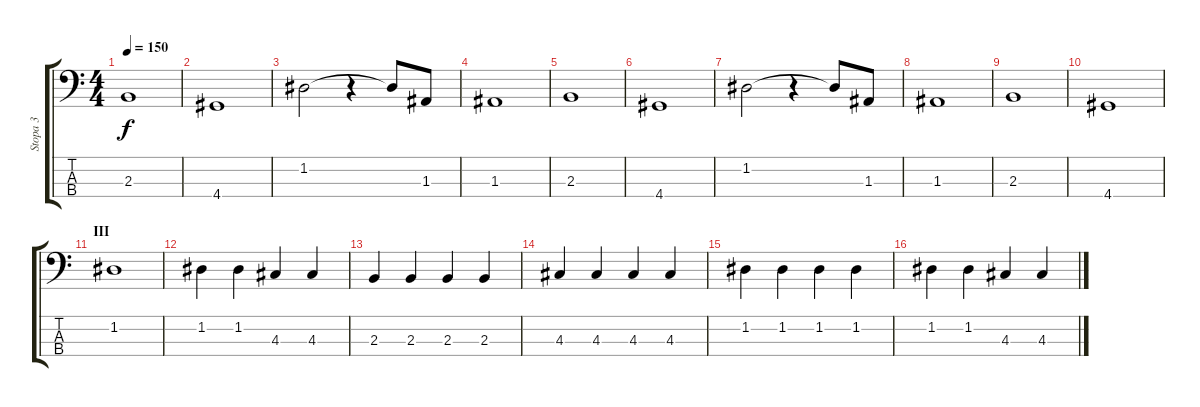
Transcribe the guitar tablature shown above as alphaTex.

\track ("Stopa 3" "Stopa 3") {instrument electricbassfinger}
\staff {score tabs}
\tuning (G2 D2 A1 E1) {hide}
\ts (4 4)
\tempo 150
\clef f4
\ks c
2.3.1{dy f} |
4.4.1 |
1.2.2 r.4 1.2{t}.8 1.3.8 |
1.3.1 |
2.3.1 |
4.4.1 |
1.2.2 r.4 1.2{t}.8 1.3.8 |
1.3.1 |
2.3.1 |
4.4.1 |
\section ("" "III")
1.2.1 |
1.2.4 1.2.4 4.3.4 4.3.4 |
2.3.4 2.3.4 2.3.4 2.3.4 |
4.3.4 4.3.4 4.3.4 4.3.4 |
1.2.4 1.2.4 1.2.4 1.2.4 |
1.2.4 1.2.4 4.3.4 4.3.4
